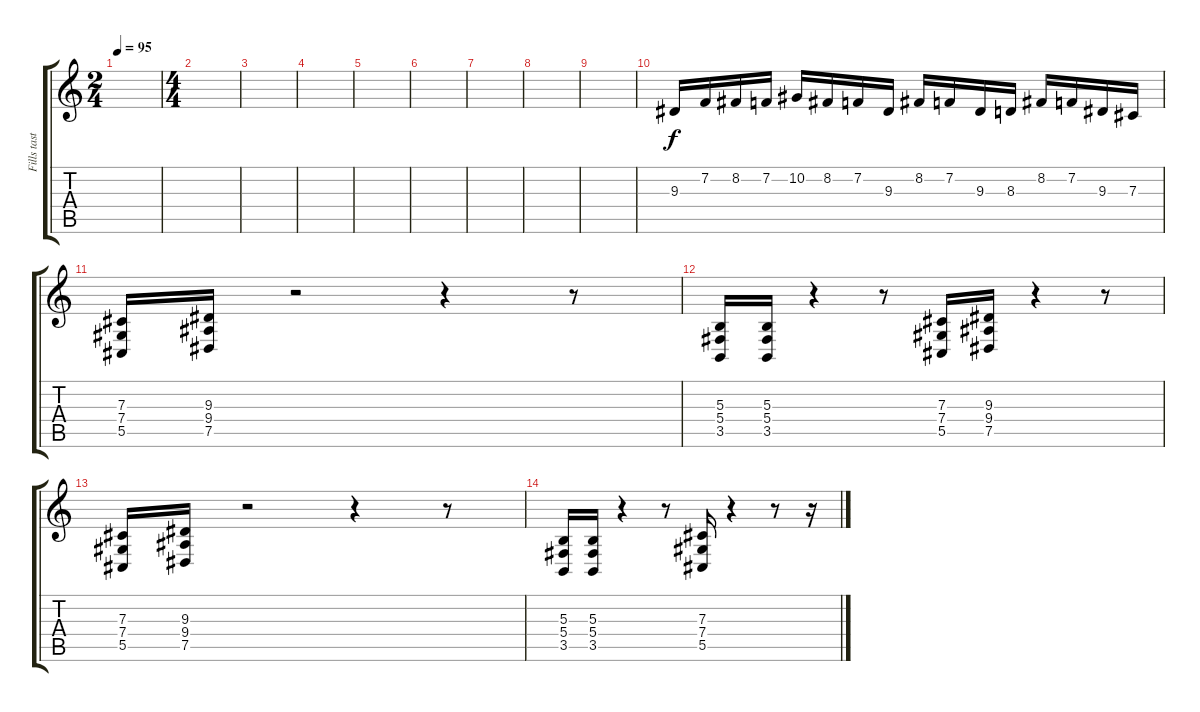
\track ("Fills tastiera" "Fills tast") {instrument electricgrandpiano}
\staff {score tabs}
\tuning (Eb4 Bb3 Gb3 Db3 Ab2 Eb2) {hide}
\ts (2 4)
\tempo 95
\clef g2
\ks c
|
\ts (4 4)
|
|
|
|
|
|
|
|
9.3.16 7.2.16 8.2.16 7.2.16 10.2.16 8.2.16 7.2.16 9.3.16 8.2.16 7.2.16 9.3.16 8.3.16 8.2.16 7.2.16 9.3.16 7.3.16 |
(7.3 7.4 5.5).16 (9.3 9.4 7.5).16 r.2 r.4 r.8 |
(5.3 5.4 3.5).16 (5.3 5.4 3.5).16 r.4 r.8 (7.3 7.4 5.5).16 (9.3 9.4 7.5).16 r.4 r.8 |
(7.3 7.4 5.5).16 (9.3 9.4 7.5).16 r.2 r.4 r.8 |
(5.3 5.4 3.5).16 (5.3 5.4 3.5).16 r.4 r.8 (7.3 7.4 5.5).16 r.4 r.8 r.16
